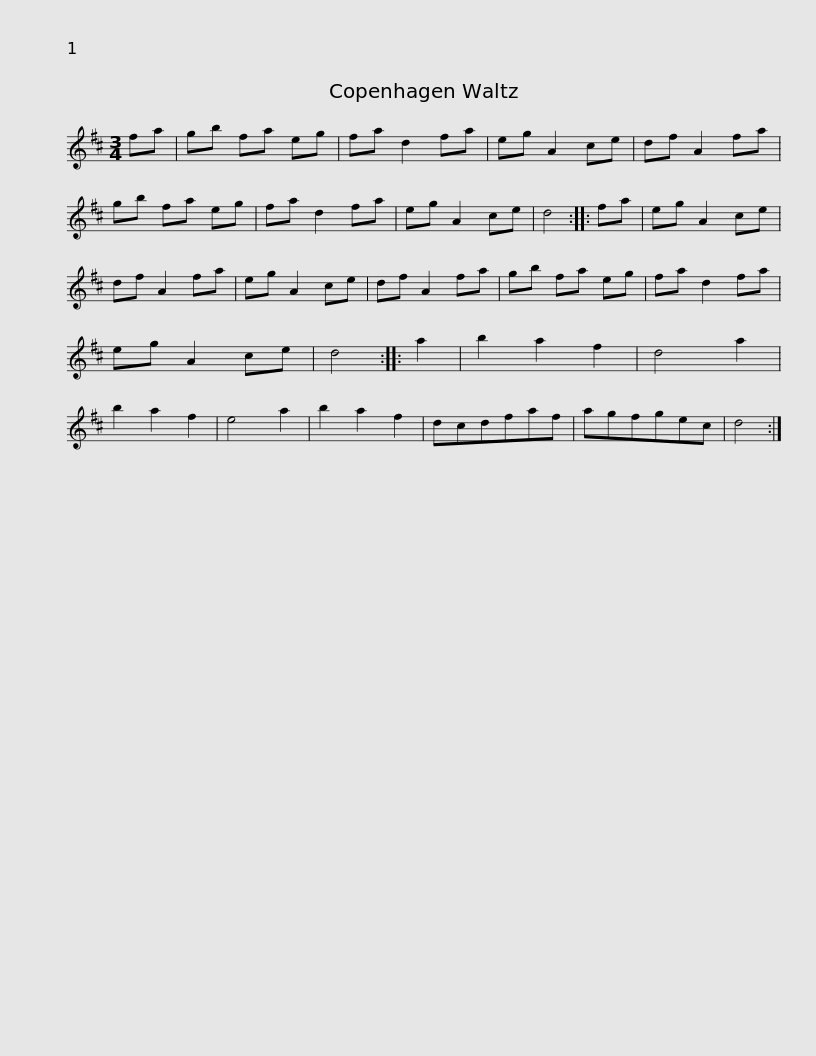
X:1
L:1/8
M:3/4
I:linebreak $
K:D
V:1 treble
V:1
 fa | gb fa eg | fa d2 fa | eg A2 ce | df A2 fa | %5
 gb fa eg | fa d2 fa | eg A2 ce | d4 ::$ fa | %10
 eg A2 ce | df A2 fa | eg A2 ce | df A2 fa | gb fa eg | %15
 fa d2 fa | eg A2 ce | d4 :: a2 |$ b2 a2 f2 | %20
 d4 a2 | b2 a2 f2 | e4 a2 | b2 a2 f2 | dcdfaf | %25
 agfgec | d4 :| %27
